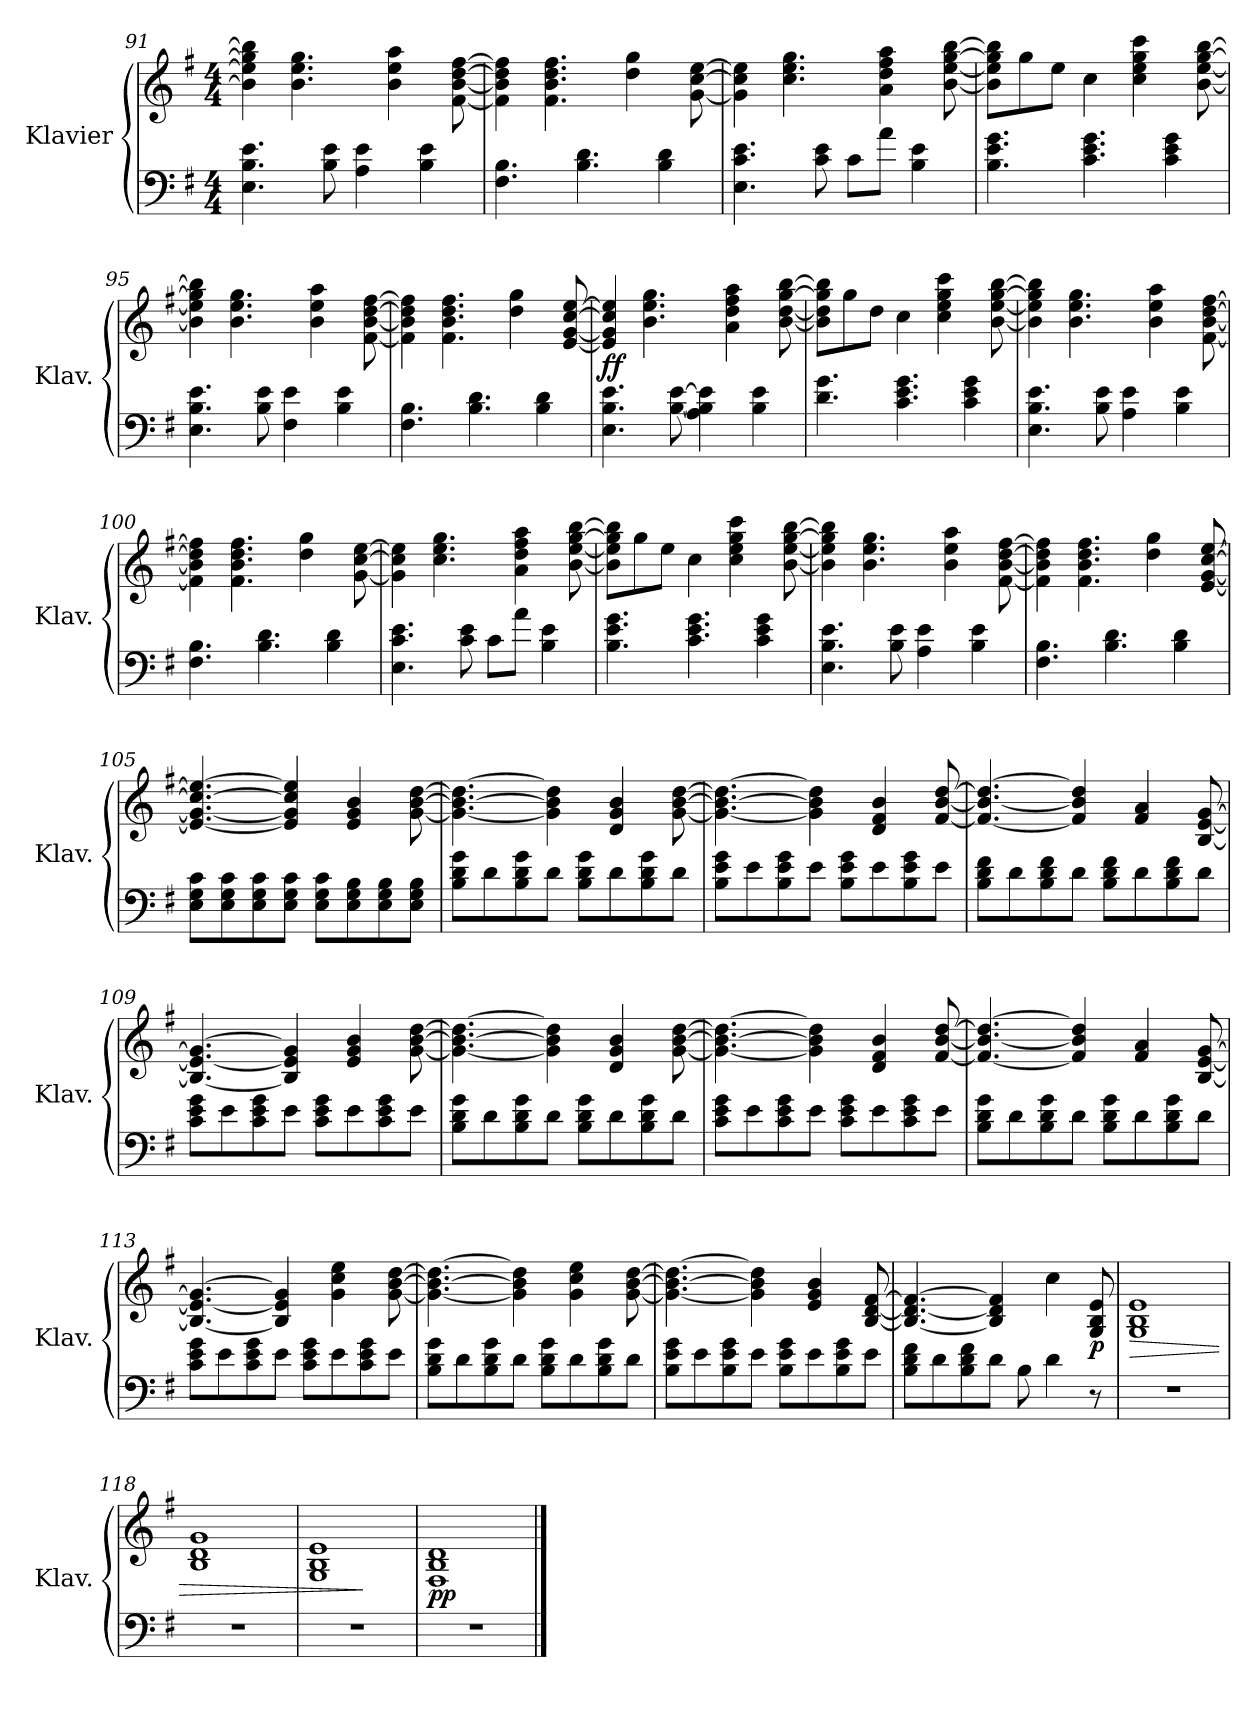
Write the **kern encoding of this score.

**kern	**kern	**dynam
*part1	*part1	*part1
*staff2	*staff1	*staff1/2
*I"Klavier	*	*
*I'Klav.	*	*
!!LO:PB:g=z
*clefF4	*clefG2	*
*k[f#]	*k[f#]	*
*M4/4	*M4/4	*
=91	=91	=91
4.E\ 4.B\ 4.e\	4b\] 4ee\] 4gg\] 4bb\]	.
.	4.b\ 4.ee\ 4.gg\	.
8B\ 8e\	.	.
4A\ 4e\	.	.
.	4b\ 4ee\ 4aa\	.
4B\ 4e\	.	.
.	[8f#\ [8b\ [8dd\ [8ff#\	.
=92	=92	=92
4.F#\ 4.B\	4f#\] 4b\] 4dd\] 4ff#\]	.
.	4.f#\ 4.b\ 4.dd\ 4.ff#\	.
4.B\ 4.d\	.	.
.	4dd\ 4gg\	.
4B\ 4d\	.	.
.	[8g\ [8cc\ [8ee\	.
=93	=93	=93
4.E\ 4.c\ 4.e\	4g\] 4cc\] 4ee\]	.
.	4.cc\ 4.ee\ 4.gg\	.
8c\ 8e\	.	.
8c\L	.	.
8a\J	4a\ 4dd\ 4ff#\ 4aa\	.
4B\ 4e\	.	.
.	[8b\ [8ee\ [8gg\ [8bb\	.
=94	=94	=94
4.B\ 4.e\ 4.g\	8b\] 8ee\] 8gg\] 8bb\]L	.
.	8gg\	.
.	8ee\J	.
4.c\ 4.e\ 4.g\	4cc\	.
.	4cc\ 4ee\ 4gg\ 4ccc\	.
4c\ 4e\ 4g\	.	.
.	[8b\ [8ee\ [8gg\ [8bb\	.
=95	=95	=95
4.E\ 4.B\ 4.e\	4b\] 4ee\] 4gg\] 4bb\]	.
.	4.b\ 4.ee\ 4.gg\	.
8B\ 8e\	.	.
4F#\ 4e\	.	.
.	4b\ 4ee\ 4aa\	.
4B\ 4e\	.	.
.	[8f#\ [8b\ [8dd\ [8ff#\	.
=96	=96	=96
4.F#\ 4.B\	4f#\] 4b\] 4dd\] 4ff#\]	.
.	4.f#\ 4.b\ 4.dd\ 4.ff#\	.
4.B\ 4.d\	.	.
.	4dd\ 4gg\	.
4B\ 4d\	.	.
.	[8e/ [8g/ [8cc/ [8ee/	.
=97	=97	=97
!	!	!LO:DY:b
4.E\ 4.B\ 4.e\	4e/] 4g/] 4cc/] 4ee/]	ff
.	4.b\ 4.ee\ 4.gg\	.
[8B\ [8e\	.	.
4A\ 4B\] 4e\]	.	.
.	4a\ 4dd\ 4ff#\ 4aa\	.
4B\ 4e\	.	.
.	[8b\ [8dd\ [8gg\ [8bb\	.
!!LO:LB:g=z
=98	=98	=98
4.d\ 4.g\	8b\] 8dd\] 8gg\] 8bb\]L	.
.	8gg\	.
.	8dd\J	.
4.c\ 4.e\ 4.g\	4cc\	.
.	4cc\ 4ee\ 4gg\ 4ccc\	.
4c\ 4e\ 4g\	.	.
.	[8b\ [8ee\ [8gg\ [8bb\	.
=99	=99	=99
4.E\ 4.B\ 4.e\	4b\] 4ee\] 4gg\] 4bb\]	.
.	4.b\ 4.ee\ 4.gg\	.
8B\ 8e\	.	.
4A\ 4e\	.	.
.	4b\ 4ee\ 4aa\	.
4B\ 4e\	.	.
.	[8f#\ [8b\ [8dd\ [8ff#\	.
=100	=100	=100
4.F#\ 4.B\	4f#\] 4b\] 4dd\] 4ff#\]	.
.	4.f#\ 4.b\ 4.dd\ 4.ff#\	.
4.B\ 4.d\	.	.
.	4dd\ 4gg\	.
4B\ 4d\	.	.
.	[8g\ [8cc\ [8ee\	.
=101	=101	=101
4.E\ 4.c\ 4.e\	4g\] 4cc\] 4ee\]	.
.	4.cc\ 4.ee\ 4.gg\	.
8c\ 8e\	.	.
8c\L	.	.
8a\J	4a\ 4dd\ 4ff#\ 4aa\	.
4B\ 4e\	.	.
.	[8b\ [8ee\ [8gg\ [8bb\	.
=102	=102	=102
4.B\ 4.e\ 4.g\	8b\] 8ee\] 8gg\] 8bb\]L	.
.	8gg\	.
.	8ee\J	.
4.c\ 4.e\ 4.g\	4cc\	.
.	4cc\ 4ee\ 4gg\ 4ccc\	.
4c\ 4e\ 4g\	.	.
.	[8b\ [8ee\ [8gg\ [8bb\	.
=103	=103	=103
4.E\ 4.B\ 4.e\	4b\] 4ee\] 4gg\] 4bb\]	.
.	4.b\ 4.ee\ 4.gg\	.
8B\ 8e\	.	.
4A\ 4e\	.	.
.	4b\ 4ee\ 4aa\	.
4B\ 4e\	.	.
.	[8f#\ [8b\ [8dd\ [8ff#\	.
=104	=104	=104
4.F#\ 4.B\	4f#\] 4b\] 4dd\] 4ff#\]	.
.	4.f#\ 4.b\ 4.dd\ 4.ff#\	.
4.B\ 4.d\	.	.
.	4dd\ 4gg\	.
4B\ 4d\	.	.
.	[8e/ [8g/ [8cc/ [8ee/	.
!!LO:LB:g=z
=105	=105	=105
8E\ 8G\ 8c\L	4.e/_ 4.g/_ 4.cc/_ 4.ee/_	.
8E\ 8G\ 8c\	.	.
8E\ 8G\ 8c\	.	.
8E\ 8G\ 8c\J	4e/] 4g/] 4cc/] 4ee/]	.
8E\ 8G\ 8c\L	.	.
8E\ 8G\ 8B\	4e/ 4g/ 4b/	.
8E\ 8G\ 8B\	.	.
8E\ 8G\ 8B\J	[8g\ [8b\ [8dd\	.
=106	=106	=106
8B\ 8d\ 8g\L	4.g\_ 4.b\_ 4.dd\_	.
8d\	.	.
8B\ 8d\ 8g\	.	.
8d\J	4g\] 4b\] 4dd\]	.
8B\ 8d\ 8g\L	.	.
8d\	4d/ 4g/ 4b/	.
8B\ 8d\ 8g\	.	.
8d\J	[8g\ [8b\ [8dd\	.
=107	=107	=107
8B\ 8e\ 8g\L	4.g\_ 4.b\_ 4.dd\_	.
8e\	.	.
8B\ 8e\ 8g\	.	.
8e\J	4g\] 4b\] 4dd\]	.
8B\ 8e\ 8g\L	.	.
8e\	4d/ 4f#/ 4b/	.
8B\ 8e\ 8g\	.	.
8e\J	[8f#/ [8b/ [8dd/	.
!!LO:LB:g=z
=108	=108	=108
8B\ 8d\ 8f#\L	4.f#/_ 4.b/_ 4.dd/_	.
8d\	.	.
8B\ 8d\ 8f#\	.	.
8d\J	4f#/] 4b/] 4dd/]	.
8B\ 8d\ 8f#\L	.	.
8d\	4f#/ 4a/	.
8B\ 8d\ 8f#\	.	.
8d\J	[8B/ [8e/ [8g/	.
=109	=109	=109
8c\ 8e\ 8g\L	4.B/_ 4.e/_ 4.g/_	.
8e\	.	.
8c\ 8e\ 8g\	.	.
8e\J	4B/] 4e/] 4g/]	.
8c\ 8e\ 8g\L	.	.
8e\	4e/ 4g/ 4b/	.
8c\ 8e\ 8g\	.	.
8e\J	[8g\ [8b\ [8dd\	.
=110	=110	=110
8B\ 8d\ 8g\L	4.g\_ 4.b\_ 4.dd\_	.
8d\	.	.
8B\ 8d\ 8g\	.	.
8d\J	4g\] 4b\] 4dd\]	.
8B\ 8d\ 8g\L	.	.
8d\	4d/ 4g/ 4b/	.
8B\ 8d\ 8g\	.	.
8d\J	[8g\ [8b\ [8dd\	.
!!LO:LB:g=z
=111	=111	=111
8c\ 8e\ 8g\L	4.g\_ 4.b\_ 4.dd\_	.
8e\	.	.
8c\ 8e\ 8g\	.	.
8e\J	4g\] 4b\] 4dd\]	.
8c\ 8e\ 8g\L	.	.
8e\	4d/ 4f#/ 4b/	.
8c\ 8e\ 8g\	.	.
8e\J	[8f#/ [8b/ [8dd/	.
=112	=112	=112
8B\ 8d\ 8g\L	4.f#/_ 4.b/_ 4.dd/_	.
8d\	.	.
8B\ 8d\ 8g\	.	.
8d\J	4f#/] 4b/] 4dd/]	.
8B\ 8d\ 8g\L	.	.
8d\	4f#/ 4a/	.
8B\ 8d\ 8g\	.	.
8d\J	[8B/ [8e/ [8g/	.
=113	=113	=113
8c\ 8e\ 8g\L	4.B/_ 4.e/_ 4.g/_	.
8e\	.	.
8c\ 8e\ 8g\	.	.
8e\J	4B/] 4e/] 4g/]	.
8c\ 8e\ 8g\L	.	.
8e\	4g\ 4cc\ 4ee\	.
8c\ 8e\ 8g\	.	.
8e\J	[8g\ [8b\ [8dd\	.
!!LO:LB:g=z
=114	=114	=114
8B\ 8d\ 8g\L	4.g\_ 4.b\_ 4.dd\_	.
8d\	.	.
8B\ 8d\ 8g\	.	.
8d\J	4g\] 4b\] 4dd\]	.
8B\ 8d\ 8g\L	.	.
8d\	4g\ 4cc\ 4ee\	.
8B\ 8d\ 8g\	.	.
8d\J	[8g\ [8b\ [8dd\	.
=115	=115	=115
8B\ 8e\ 8g\L	4.g\_ 4.b\_ 4.dd\_	.
8e\	.	.
8B\ 8e\ 8g\	.	.
8e\J	4g\] 4b\] 4dd\]	.
8B\ 8e\ 8g\L	.	.
8e\	4e/ 4g/ 4b/	.
8B\ 8e\ 8g\	.	.
8e\J	[8B/ [8d/ [8f#/	.
=116	=116	=116
8B\ 8d\ 8f#\L	4.B/_ 4.d/_ 4.f#/_	.
8d\	.	.
8B\ 8d\ 8f#\	.	.
8d\J	4B/] 4d/] 4f#/]	.
8B\	.	.
4d\	4cc\	.
!	!	!LO:DY:b
8r	8G/ 8B/ 8e/	p
=117	=117	=117
!	!	!LO:HP:b
1r	1G 1B 1e	>
=118	=118	=118
1r	1B 1d 1g	.
=119	=119	=119
1r	1G 1B 1e	.
.	.	]
=120	=120	=120
!	!	!LO:DY:b
1r	1F# 1B 1d	pp
==	==	==
*-	*-	*-
